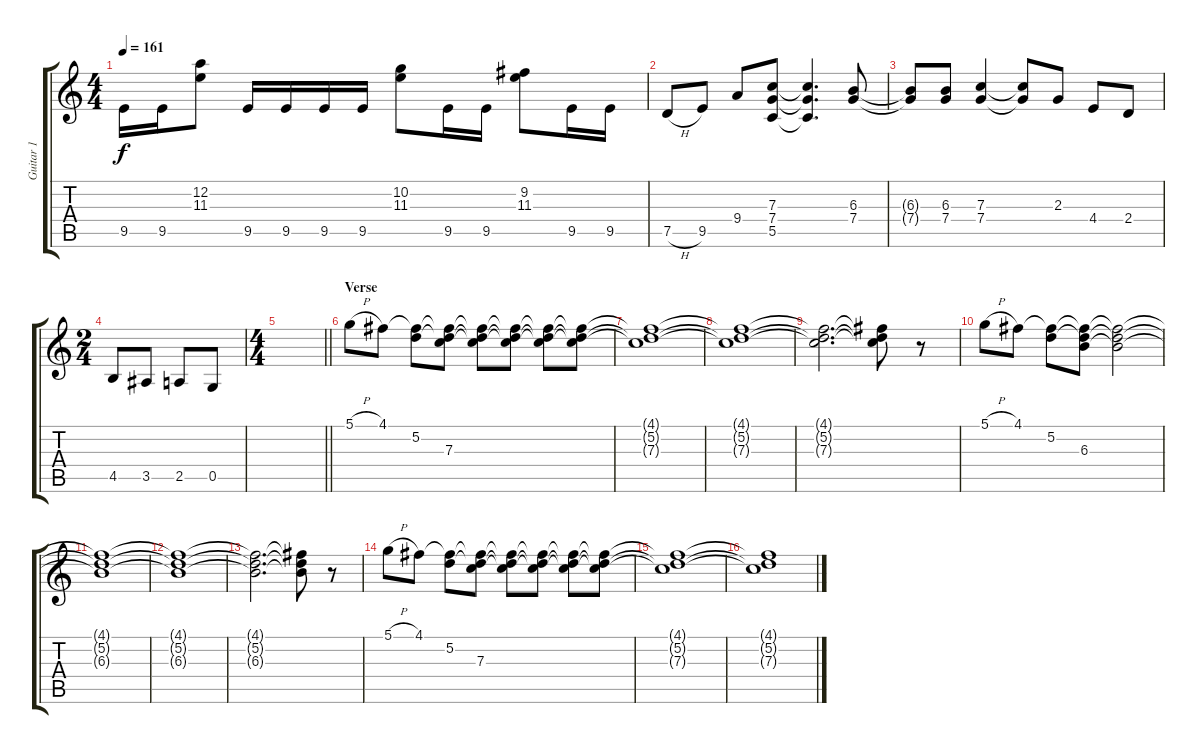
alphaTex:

\track ("Guitar 1" "Guitar 1") {instrument distortionguitar}
\staff {score tabs}
\tuning (D4 A3 F3 C3 G2 C2) {hide}
\ts (4 4)
\tempo 161
\clef g2
\ks c
9.5.16{dy f} 9.5.16 (12.2 11.3).8 9.5.16 9.5.16 9.5.16 9.5.16 (10.2 11.3).8 9.5.16 9.5.16 (9.2 11.3).8 9.5.16 9.5.16 |
7.5{h}.8 9.5.8 9.4.8 (7.3 7.4 5.5).8 (7.3{t} 7.4{t} 5.5{t}).4{d} (6.3 7.4).8 |
(6.3{t} 7.4{t}).8 (6.3 7.4).8 (7.3 7.4).4 (7.3{t} 7.4{t}).8 2.3.8 4.4.8 2.4.8 |
\ts (2 4)
4.5.8 3.5.8 2.5.8 0.5.8 |
\ts (4 4)
\barLineRight lightlight
|
\section ("" "Verse")
5.1{h}.8{volume 0} 4.1.8 (4.1{t} 5.2).8 (4.1{t} 5.2{t} 7.3).8 (4.1{t} 5.2{t} 7.3{t}).8 (4.1{t} 5.2{t} 7.3{t}).8 (4.1{t} 5.2{t} 7.3{t}).8 (4.1{t} 5.2{t} 7.3{t}).8 |
(4.1{t} 5.2{t} 7.3{t}).1 |
(4.1{t} 5.2{t} 7.3{t}).1 |
(4.1{t} 5.2{t} 7.3{t}).2{d} (4.1{t} 5.2{t} 7.3{t}).8 r.8{volume 10} |
5.1{h}.8{volume 2} 4.1.8 (4.1{t} 5.2).8 (4.1{t} 5.2{t} 6.3).8 (4.1{t} 5.2{t} 6.3{t}).2 |
(4.1{t} 5.2{t} 6.3{t}).1 |
(4.1{t} 5.2{t} 6.3{t}).1 |
(4.1{t} 5.2{t} 6.3{t}).2{d} (4.1{t} 5.2{t} 6.3{t}).8 r.8{volume 10} |
5.1{h}.8{volume 0} 4.1.8 (4.1{t} 5.2).8 (4.1{t} 5.2{t} 7.3).8 (4.1{t} 5.2{t} 7.3{t}).8 (4.1{t} 5.2{t} 7.3{t}).8 (4.1{t} 5.2{t} 7.3{t}).8 (4.1{t} 5.2{t} 7.3{t}).8 |
(4.1{t} 5.2{t} 7.3{t}).1 |
(4.1{t} 5.2{t} 7.3{t}).1
